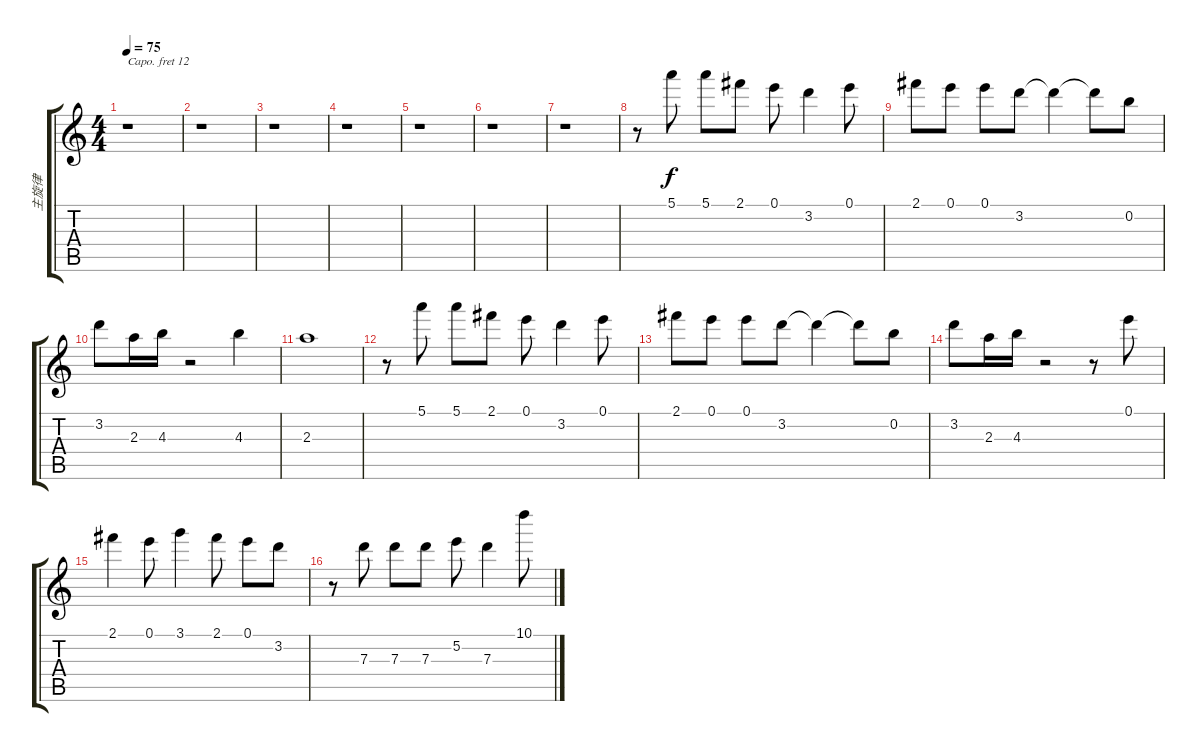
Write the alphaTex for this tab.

\track ("主旋律" "主旋律") {instrument acousticguitarnylon}
\staff {score tabs}
\capo 12
\tuning (E4 B3 G3 D3 A2 E2) {hide}
\ts (4 4)
\tempo 75
\clef g2
\ks c
r.1{dy f instrument acousticguitarnylon} |
r.1 |
r.1 |
r.1 |
r.1 |
r.1 |
r.1 |
r.8 5.1.8 5.1.8 2.1.8 0.1.8 3.2.4 0.1.8 |
2.1.8 0.1.8 0.1.8 3.2.8 3.2{t}.4 3.2{t}.8 0.2.8 |
3.2.8 2.3.16 4.3.16 r.2 4.3.4 |
2.3.1 |
r.8 5.1.8 5.1.8 2.1.8 0.1.8 3.2.4 0.1.8 |
2.1.8 0.1.8 0.1.8 3.2.8 3.2{t}.4 3.2{t}.8 0.2.8 |
3.2.8 2.3.16 4.3.16 r.2 r.8 0.1.8 |
2.1.4 0.1.8 3.1.4 2.1.8 0.1.8 3.2.8 |
r.8 7.3.8 7.3.8 7.3.8 5.2.8 7.3.4 10.1.8
